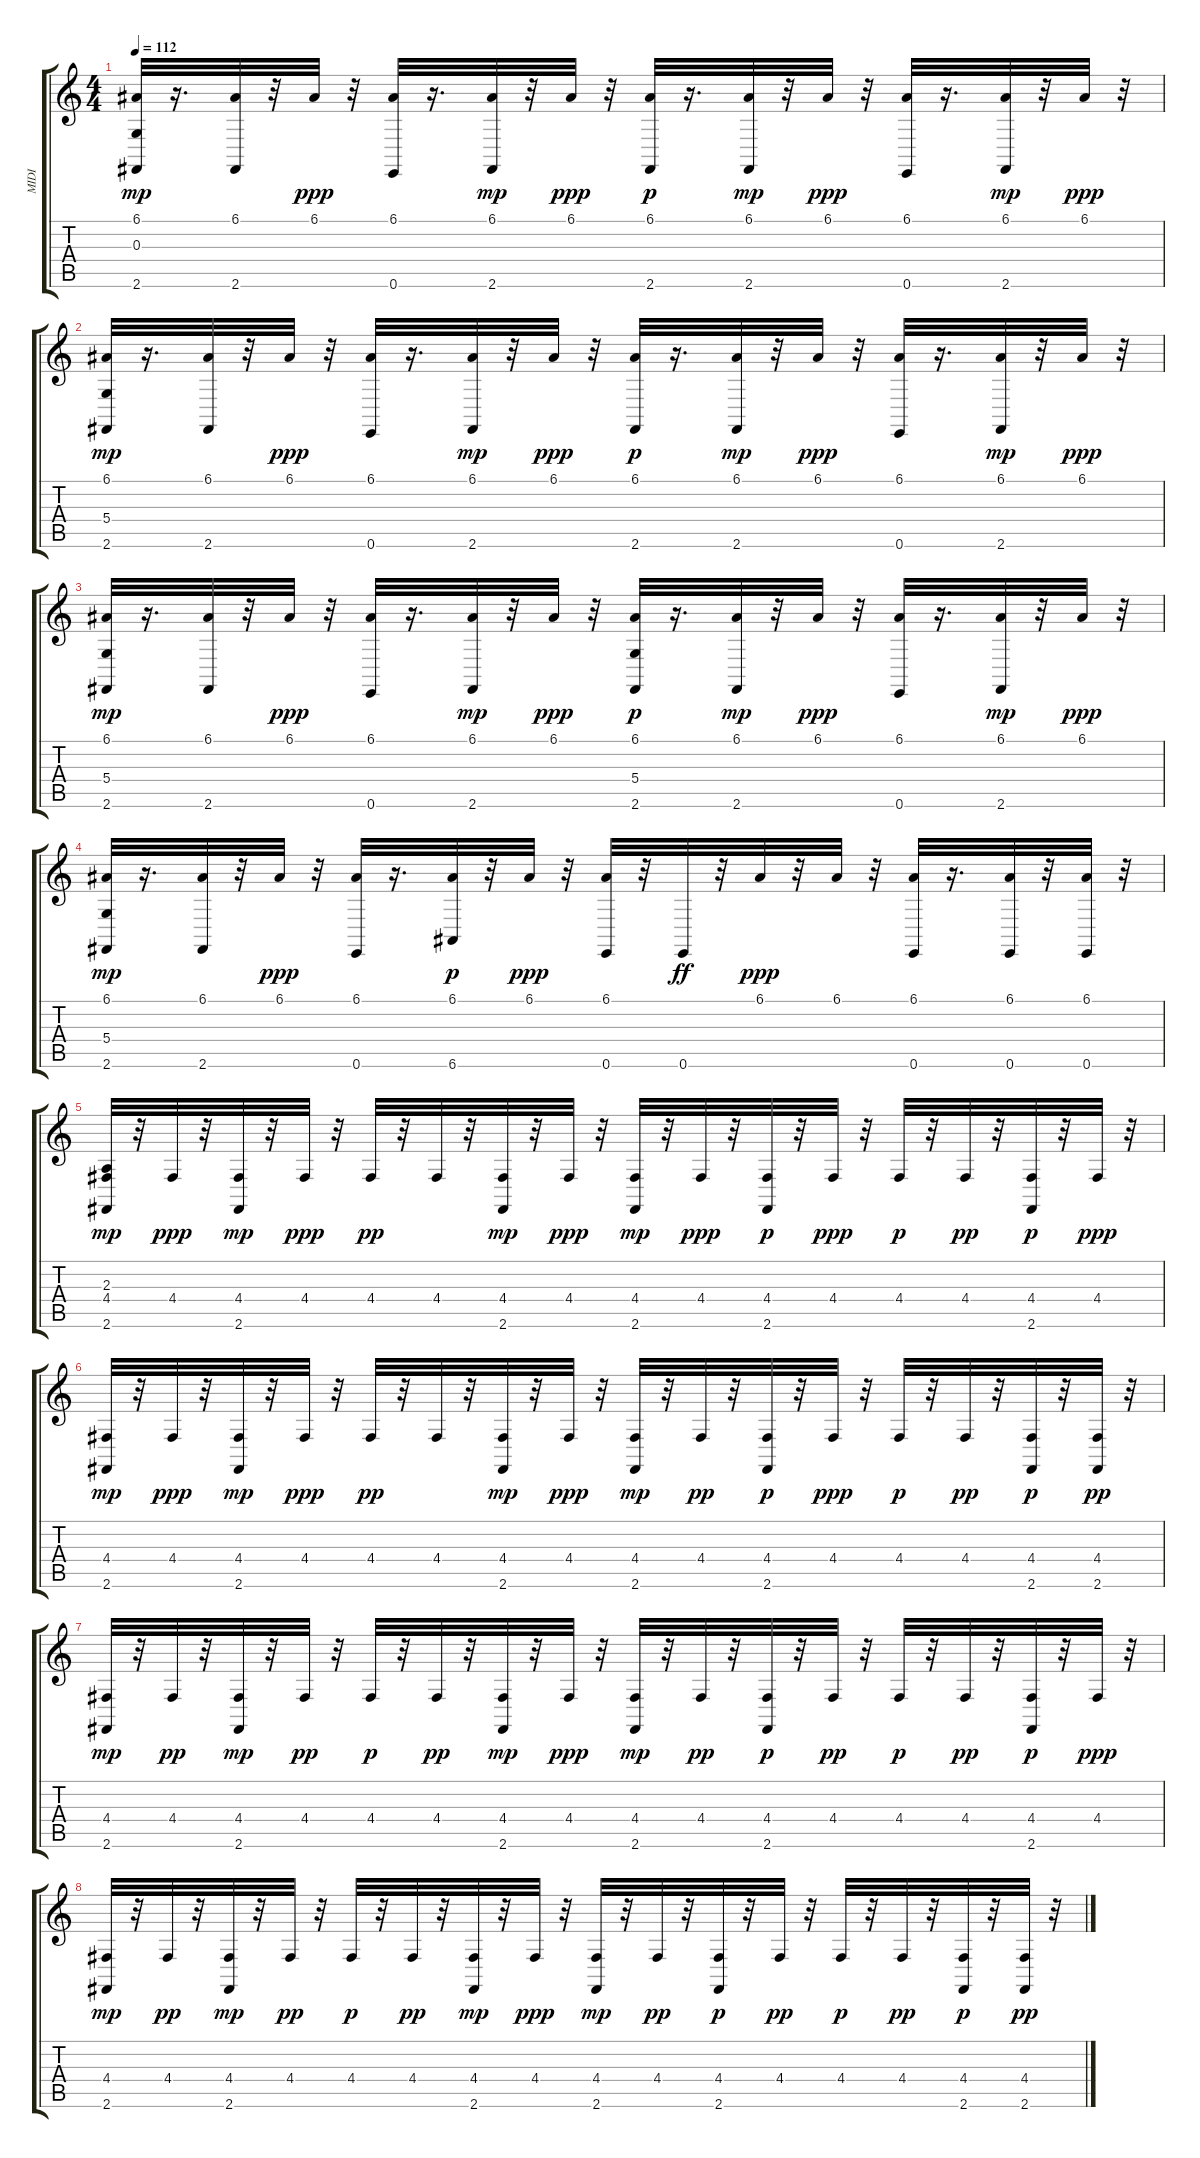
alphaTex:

\track ("MIDI" "MIDI") {instrument acousticgrandpiano}
\staff {score tabs}
\tuning (E4 B3 G3 D3 A2 E2) {hide}
\ts (4 4)
\tempo 112
\clef g2
\ks c
(6.1 0.3 2.6).32{dy mp} r.16{d} (6.1 2.6).32 r.32 6.1.32{dy ppp} r.32 (6.1 0.6).32 r.16{d} (6.1 2.6).32{dy mp} r.32 6.1.32{dy ppp} r.32 (6.1 2.6).32{dy p} r.16{d} (6.1 2.6).32{dy mp} r.32 6.1.32{dy ppp} r.32 (6.1 0.6).32 r.16{d} (6.1 2.6).32{dy mp} r.32 6.1.32{dy ppp} r.32 |
(6.1 5.4 2.6).32{dy mp} r.16{d} (6.1 2.6).32 r.32 6.1.32{dy ppp} r.32 (6.1 0.6).32 r.16{d} (6.1 2.6).32{dy mp} r.32 6.1.32{dy ppp} r.32 (6.1 2.6).32{dy p} r.16{d} (6.1 2.6).32{dy mp} r.32 6.1.32{dy ppp} r.32 (6.1 0.6).32 r.16{d} (6.1 2.6).32{dy mp} r.32 6.1.32{dy ppp} r.32 |
(6.1 5.4 2.6).32{dy mp} r.16{d} (6.1 2.6).32 r.32 6.1.32{dy ppp} r.32 (6.1 0.6).32 r.16{d} (6.1 2.6).32{dy mp} r.32 6.1.32{dy ppp} r.32 (6.1 5.4 2.6).32{dy p} r.16{d} (6.1 2.6).32{dy mp} r.32 6.1.32{dy ppp} r.32 (6.1 0.6).32 r.16{d} (6.1 2.6).32{dy mp} r.32 6.1.32{dy ppp} r.32 |
(6.1 5.4 2.6).32{dy mp} r.16{d} (6.1 2.6).32 r.32 6.1.32{dy ppp} r.32 (6.1 0.6).32 r.16{d} (6.1 6.6).32{dy p} r.32 6.1.32{dy ppp} r.32 (6.1 0.6).32 r.32 0.6.32{dy ff} r.32 6.1.32{dy ppp} r.32 6.1.32 r.32 (6.1 0.6).32 r.16{d} (6.1 0.6).32 r.32 (6.1 0.6).32 r.32 |
(2.3 4.4 2.6).32{dy mp} r.32 4.4.32{dy ppp} r.32 (4.4 2.6).32{dy mp} r.32 4.4.32{dy ppp} r.32 4.4.32{dy pp} r.32 4.4.32 r.32 (4.4 2.6).32{dy mp} r.32 4.4.32{dy ppp} r.32 (4.4 2.6).32{dy mp} r.32 4.4.32{dy ppp} r.32 (4.4 2.6).32{dy p} r.32 4.4.32{dy ppp} r.32 4.4.32{dy p} r.32 4.4.32{dy pp} r.32 (4.4 2.6).32{dy p} r.32 4.4.32{dy ppp} r.32 |
(4.4 2.6).32{dy mp} r.32 4.4.32{dy ppp} r.32 (4.4 2.6).32{dy mp} r.32 4.4.32{dy ppp} r.32 4.4.32{dy pp} r.32 4.4.32 r.32 (4.4 2.6).32{dy mp} r.32 4.4.32{dy ppp} r.32 (4.4 2.6).32{dy mp} r.32 4.4.32{dy pp} r.32 (4.4 2.6).32{dy p} r.32 4.4.32{dy ppp} r.32 4.4.32{dy p} r.32 4.4.32{dy pp} r.32 (4.4 2.6).32{dy p} r.32 (4.4 2.6).32{dy pp} r.32 |
(4.4 2.6).32{dy mp} r.32 4.4.32{dy pp} r.32 (4.4 2.6).32{dy mp} r.32 4.4.32{dy pp} r.32 4.4.32{dy p} r.32 4.4.32{dy pp} r.32 (4.4 2.6).32{dy mp} r.32 4.4.32{dy ppp} r.32 (4.4 2.6).32{dy mp} r.32 4.4.32{dy pp} r.32 (4.4 2.6).32{dy p} r.32 4.4.32{dy pp} r.32 4.4.32{dy p} r.32 4.4.32{dy pp} r.32 (4.4 2.6).32{dy p} r.32 4.4.32{dy ppp} r.32 |
(4.4 2.6).32{dy mp} r.32 4.4.32{dy pp} r.32 (4.4 2.6).32{dy mp} r.32 4.4.32{dy pp} r.32 4.4.32{dy p} r.32 4.4.32{dy pp} r.32 (4.4 2.6).32{dy mp} r.32 4.4.32{dy ppp} r.32 (4.4 2.6).32{dy mp} r.32 4.4.32{dy pp} r.32 (4.4 2.6).32{dy p} r.32 4.4.32{dy pp} r.32 4.4.32{dy p} r.32 4.4.32{dy pp} r.32 (4.4 2.6).32{dy p} r.32 (4.4 2.6).32{dy pp} r.32
